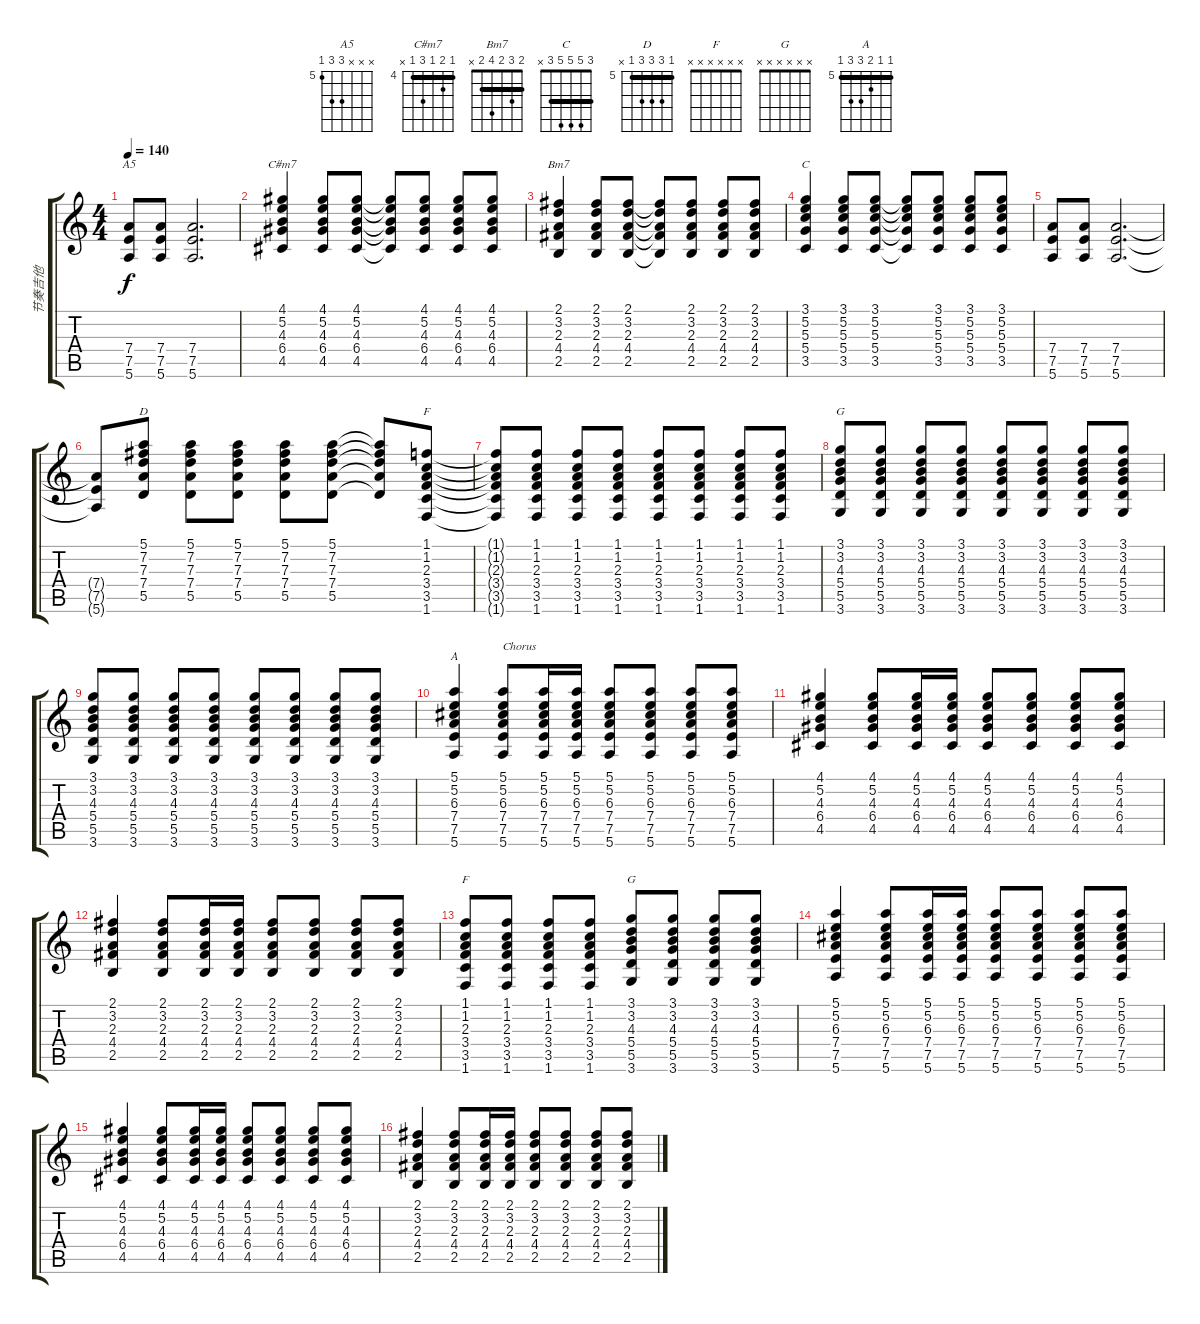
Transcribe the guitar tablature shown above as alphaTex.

\track ("节奏吉他" "节奏吉他") {instrument distortionguitar}
\staff {score tabs}
\tuning (E4 B3 G3 D3 A2 E2) {hide}
\chord ("A5" x x x 7 7 5) {firstfret 5}
\chord ("C#m7" 4 5 4 6 4 x) {firstfret 4 barre 4}
\chord ("Bm7" 2 3 2 4 2 x) {barre 2}
\chord ("C" 3 5 5 5 3 x) {barre 3}
\chord ("D" 5 7 7 7 5 x) {firstfret 5 barre 5}
\chord ("F" 1 1 2 3 3 1) {barre 1}
\chord ("G" 3 3 4 5 5 3) {barre 3}
\chord ("A" 5 5 6 7 7 5) {firstfret 5 barre 5}
\chord ("F" x x x x x x)
\chord ("G" x x x x x x)
\ts (4 4)
\tempo 140
\clef g2
\ks c
(7.4 7.5 5.6).8{ch "A5" dy f} (7.4 7.5 5.6).8 (7.4 7.5 5.6).2{d} |
(4.1 5.2 4.3 6.4 4.5).4{ch "C#m7"} (4.1 5.2 4.3 6.4 4.5).8 (4.1 5.2 4.3 6.4 4.5).8 (4.1{t} 5.2{t} 4.3{t} 6.4{t} 4.5{t}).8 (4.1 5.2 4.3 6.4 4.5).8 (4.1 5.2 4.3 6.4 4.5).8 (4.1 5.2 4.3 6.4 4.5).8 |
(2.1 3.2 2.3 4.4 2.5).4{ch "Bm7"} (2.1 3.2 2.3 4.4 2.5).8 (2.1 3.2 2.3 4.4 2.5).8 (2.1{t} 3.2{t} 2.3{t} 4.4{t} 2.5{t}).8 (2.1 3.2 2.3 4.4 2.5).8 (2.1 3.2 2.3 4.4 2.5).8 (2.1 3.2 2.3 4.4 2.5).8 |
(3.1 5.2 5.3 5.4 3.5).4{ch "C"} (3.1 5.2 5.3 5.4 3.5).8 (3.1 5.2 5.3 5.4 3.5).8 (3.1{t} 5.2{t} 5.3{t} 5.4{t} 3.5{t}).8 (3.1 5.2 5.3 5.4 3.5).8 (3.1 5.2 5.3 5.4 3.5).8 (3.1 5.2 5.3 5.4 3.5).8 |
(7.4 7.5 5.6).8 (7.4 7.5 5.6).8 (7.4 7.5 5.6).2{d} |
(7.4{t} 7.5{t} 5.6{t}).8 (5.1 7.2 7.3 7.4 5.5).8{ch "D"} (5.1 7.2 7.3 7.4 5.5).8 (5.1 7.2 7.3 7.4 5.5).8 (5.1 7.2 7.3 7.4 5.5).8 (5.1 7.2 7.3 7.4 5.5).8 (5.1{t} 7.2{t} 7.3{t} 7.4{t} 5.5{t}).8 (1.1 1.2 2.3 3.4 3.5 1.6).8{ch "F"} |
(1.1{t} 1.2{t} 2.3{t} 3.4{t} 3.5{t} 1.6{t}).8 (1.1 1.2 2.3 3.4 3.5 1.6).8 (1.1 1.2 2.3 3.4 3.5 1.6).8 (1.1 1.2 2.3 3.4 3.5 1.6).8 (1.1 1.2 2.3 3.4 3.5 1.6).8 (1.1 1.2 2.3 3.4 3.5 1.6).8 (1.1 1.2 2.3 3.4 3.5 1.6).8 (1.1 1.2 2.3 3.4 3.5 1.6).8 |
(3.1 3.2 4.3 5.4 5.5 3.6).8{ch "G"} (3.1 3.2 4.3 5.4 5.5 3.6).8 (3.1 3.2 4.3 5.4 5.5 3.6).8 (3.1 3.2 4.3 5.4 5.5 3.6).8 (3.1 3.2 4.3 5.4 5.5 3.6).8 (3.1 3.2 4.3 5.4 5.5 3.6).8 (3.1 3.2 4.3 5.4 5.5 3.6).8 (3.1 3.2 4.3 5.4 5.5 3.6).8 |
(3.1 3.2 4.3 5.4 5.5 3.6).8 (3.1 3.2 4.3 5.4 5.5 3.6).8 (3.1 3.2 4.3 5.4 5.5 3.6).8 (3.1 3.2 4.3 5.4 5.5 3.6).8 (3.1 3.2 4.3 5.4 5.5 3.6).8 (3.1 3.2 4.3 5.4 5.5 3.6).8 (3.1 3.2 4.3 5.4 5.5 3.6).8 (3.1 3.2 4.3 5.4 5.5 3.6).8 |
(5.1 5.2 6.3 7.4 7.5 5.6).4{ch "A" volume 12 balance 10} (5.1 5.2 6.3 7.4 7.5 5.6).8{txt "Chorus"} (5.1 5.2 6.3 7.4 7.5 5.6).16 (5.1 5.2 6.3 7.4 7.5 5.6).16 (5.1 5.2 6.3 7.4 7.5 5.6).8 (5.1 5.2 6.3 7.4 7.5 5.6).8 (5.1 5.2 6.3 7.4 7.5 5.6).8 (5.1 5.2 6.3 7.4 7.5 5.6).8 |
(4.1 5.2 4.3 6.4 4.5).4 (4.1 5.2 4.3 6.4 4.5).8 (4.1 5.2 4.3 6.4 4.5).16 (4.1 5.2 4.3 6.4 4.5).16 (4.1 5.2 4.3 6.4 4.5).8 (4.1 5.2 4.3 6.4 4.5).8 (4.1 5.2 4.3 6.4 4.5).8 (4.1 5.2 4.3 6.4 4.5).8 |
(2.1 3.2 2.3 4.4 2.5).4 (2.1 3.2 2.3 4.4 2.5).8 (2.1 3.2 2.3 4.4 2.5).16 (2.1 3.2 2.3 4.4 2.5).16 (2.1 3.2 2.3 4.4 2.5).8 (2.1 3.2 2.3 4.4 2.5).8 (2.1 3.2 2.3 4.4 2.5).8 (2.1 3.2 2.3 4.4 2.5).8 |
(1.1 1.2 2.3 3.4 3.5 1.6).8{ch "F"} (1.1 1.2 2.3 3.4 3.5 1.6).8 (1.1 1.2 2.3 3.4 3.5 1.6).8 (1.1 1.2 2.3 3.4 3.5 1.6).8 (3.1 3.2 4.3 5.4 5.5 3.6).8{ch "G"} (3.1 3.2 4.3 5.4 5.5 3.6).8 (3.1 3.2 4.3 5.4 5.5 3.6).8 (3.1 3.2 4.3 5.4 5.5 3.6).8 |
(5.1 5.2 6.3 7.4 7.5 5.6).4 (5.1 5.2 6.3 7.4 7.5 5.6).8 (5.1 5.2 6.3 7.4 7.5 5.6).16 (5.1 5.2 6.3 7.4 7.5 5.6).16 (5.1 5.2 6.3 7.4 7.5 5.6).8 (5.1 5.2 6.3 7.4 7.5 5.6).8 (5.1 5.2 6.3 7.4 7.5 5.6).8 (5.1 5.2 6.3 7.4 7.5 5.6).8 |
(4.1 5.2 4.3 6.4 4.5).4 (4.1 5.2 4.3 6.4 4.5).8 (4.1 5.2 4.3 6.4 4.5).16 (4.1 5.2 4.3 6.4 4.5).16 (4.1 5.2 4.3 6.4 4.5).8 (4.1 5.2 4.3 6.4 4.5).8 (4.1 5.2 4.3 6.4 4.5).8 (4.1 5.2 4.3 6.4 4.5).8 |
(2.1 3.2 2.3 4.4 2.5).4 (2.1 3.2 2.3 4.4 2.5).8 (2.1 3.2 2.3 4.4 2.5).16 (2.1 3.2 2.3 4.4 2.5).16 (2.1 3.2 2.3 4.4 2.5).8 (2.1 3.2 2.3 4.4 2.5).8 (2.1 3.2 2.3 4.4 2.5).8 (2.1 3.2 2.3 4.4 2.5).8
